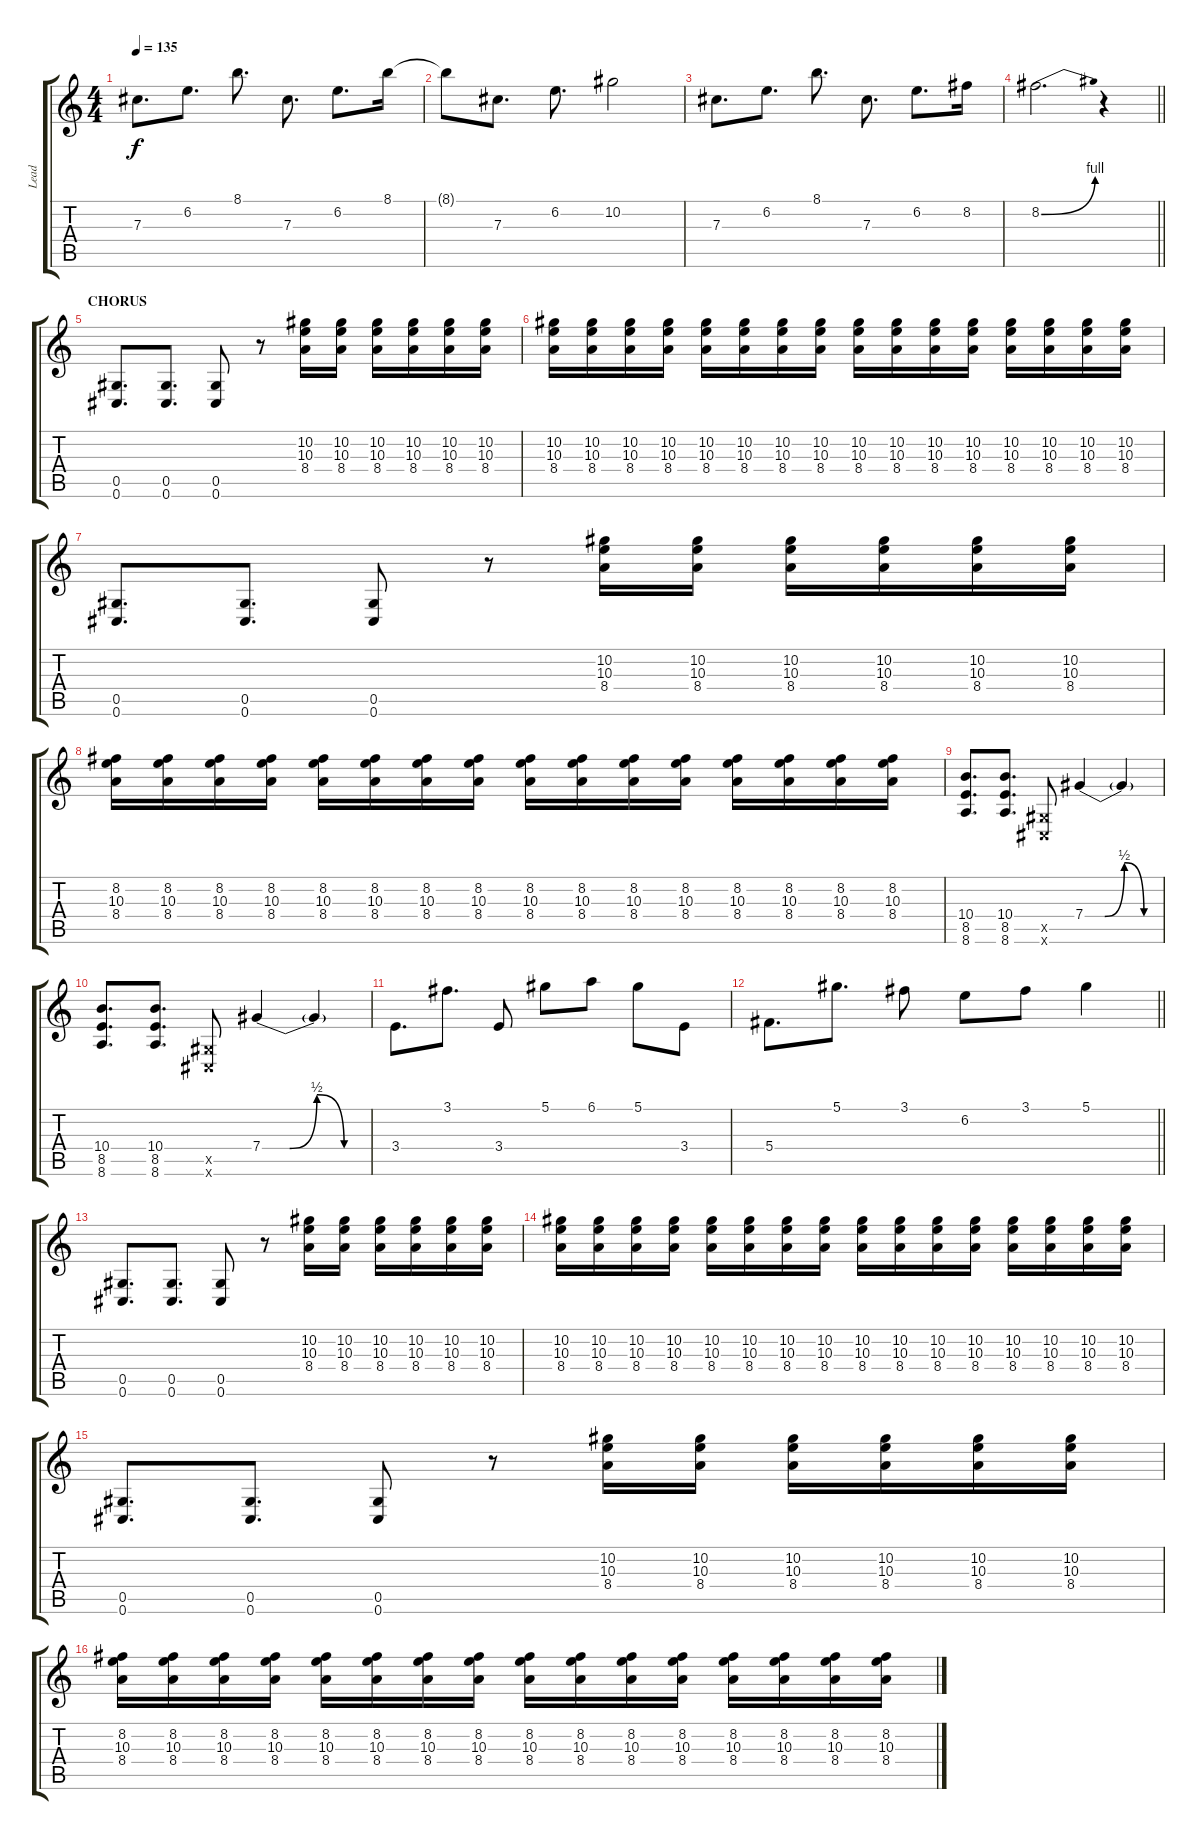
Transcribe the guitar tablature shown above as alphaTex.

\track ("Lead" "Lead") {instrument overdrivenguitar}
\staff {score tabs}
\tuning (Eb4 Bb3 Gb3 Db3 Ab2 Db2) {hide}
\ts (4 4)
\tempo 135
\clef g2
\ks c
7.3.8{d dy f} 6.2.8{d} 8.1.8{d} 7.3.8{d} 6.2.8{d} 8.1.16 |
8.1{t}.8 7.3.8{d} 6.2.8{d} 10.2.2 |
7.3.8{d} 6.2.8{d} 8.1.8{d} 7.3.8{d} 6.2.8{d} 8.2.16 |
\barLineRight lightlight
8.2{be (bend 0 0 60 4)}.2{d} r.4 |
\section ("" "CHORUS")
(0.5 0.6).8{d} (0.5 0.6).8{d} (0.5 0.6).8 r.8 (10.2 10.3 8.4).16 (10.2 10.3 8.4).16 (10.2 10.3 8.4).16 (10.2 10.3 8.4).16 (10.2 10.3 8.4).16 (10.2 10.3 8.4).16 |
(10.2 10.3 8.4).16 (10.2 10.3 8.4).16 (10.2 10.3 8.4).16 (10.2 10.3 8.4).16 (10.2 10.3 8.4).16 (10.2 10.3 8.4).16 (10.2 10.3 8.4).16 (10.2 10.3 8.4).16 (10.2 10.3 8.4).16 (10.2 10.3 8.4).16 (10.2 10.3 8.4).16 (10.2 10.3 8.4).16 (10.2 10.3 8.4).16 (10.2 10.3 8.4).16 (10.2 10.3 8.4).16 (10.2 10.3 8.4).16 |
(0.5 0.6).8{d} (0.5 0.6).8{d} (0.5 0.6).8 r.8 (10.2 10.3 8.4).16 (10.2 10.3 8.4).16 (10.2 10.3 8.4).16 (10.2 10.3 8.4).16 (10.2 10.3 8.4).16 (10.2 10.3 8.4).16 |
(8.2 10.3 8.4).16 (8.2 10.3 8.4).16 (8.2 10.3 8.4).16 (8.2 10.3 8.4).16 (8.2 10.3 8.4).16 (8.2 10.3 8.4).16 (8.2 10.3 8.4).16 (8.2 10.3 8.4).16 (8.2 10.3 8.4).16 (8.2 10.3 8.4).16 (8.2 10.3 8.4).16 (8.2 10.3 8.4).16 (8.2 10.3 8.4).16 (8.2 10.3 8.4).16 (8.2 10.3 8.4).16 (8.2 10.3 8.4).16 |
(10.4 8.5 8.6).8{d} (10.4 8.5 8.6).8{d} (0.5{x} 0.6{x}).8 7.4{be (custom 0 0 15 0 30 2 45 0 60 0)}.4 7.4{t}.4 |
(10.4 8.5 8.6).8{d} (10.4 8.5 8.6).8{d} (0.5{x} 0.6{x}).8 7.4{be (custom 0 0 15 0 30 2 45 0 60 0)}.4 7.4{t}.4 |
3.4.8{d} 3.1.8{d} 3.4.8 5.1.8 6.1.8 5.1.8 3.4.8 |
\barLineRight lightlight
5.4.8{d} 5.1.8{d} 3.1.8 6.2.8 3.1.8 5.1.4 |
\section ("" "")
(0.5 0.6).8{d} (0.5 0.6).8{d} (0.5 0.6).8 r.8 (10.2 10.3 8.4).16 (10.2 10.3 8.4).16 (10.2 10.3 8.4).16 (10.2 10.3 8.4).16 (10.2 10.3 8.4).16 (10.2 10.3 8.4).16 |
(10.2 10.3 8.4).16 (10.2 10.3 8.4).16 (10.2 10.3 8.4).16 (10.2 10.3 8.4).16 (10.2 10.3 8.4).16 (10.2 10.3 8.4).16 (10.2 10.3 8.4).16 (10.2 10.3 8.4).16 (10.2 10.3 8.4).16 (10.2 10.3 8.4).16 (10.2 10.3 8.4).16 (10.2 10.3 8.4).16 (10.2 10.3 8.4).16 (10.2 10.3 8.4).16 (10.2 10.3 8.4).16 (10.2 10.3 8.4).16 |
(0.5 0.6).8{d} (0.5 0.6).8{d} (0.5 0.6).8 r.8 (10.2 10.3 8.4).16 (10.2 10.3 8.4).16 (10.2 10.3 8.4).16 (10.2 10.3 8.4).16 (10.2 10.3 8.4).16 (10.2 10.3 8.4).16 |
(8.2 10.3 8.4).16 (8.2 10.3 8.4).16 (8.2 10.3 8.4).16 (8.2 10.3 8.4).16 (8.2 10.3 8.4).16 (8.2 10.3 8.4).16 (8.2 10.3 8.4).16 (8.2 10.3 8.4).16 (8.2 10.3 8.4).16 (8.2 10.3 8.4).16 (8.2 10.3 8.4).16 (8.2 10.3 8.4).16 (8.2 10.3 8.4).16 (8.2 10.3 8.4).16 (8.2 10.3 8.4).16 (8.2 10.3 8.4).16
